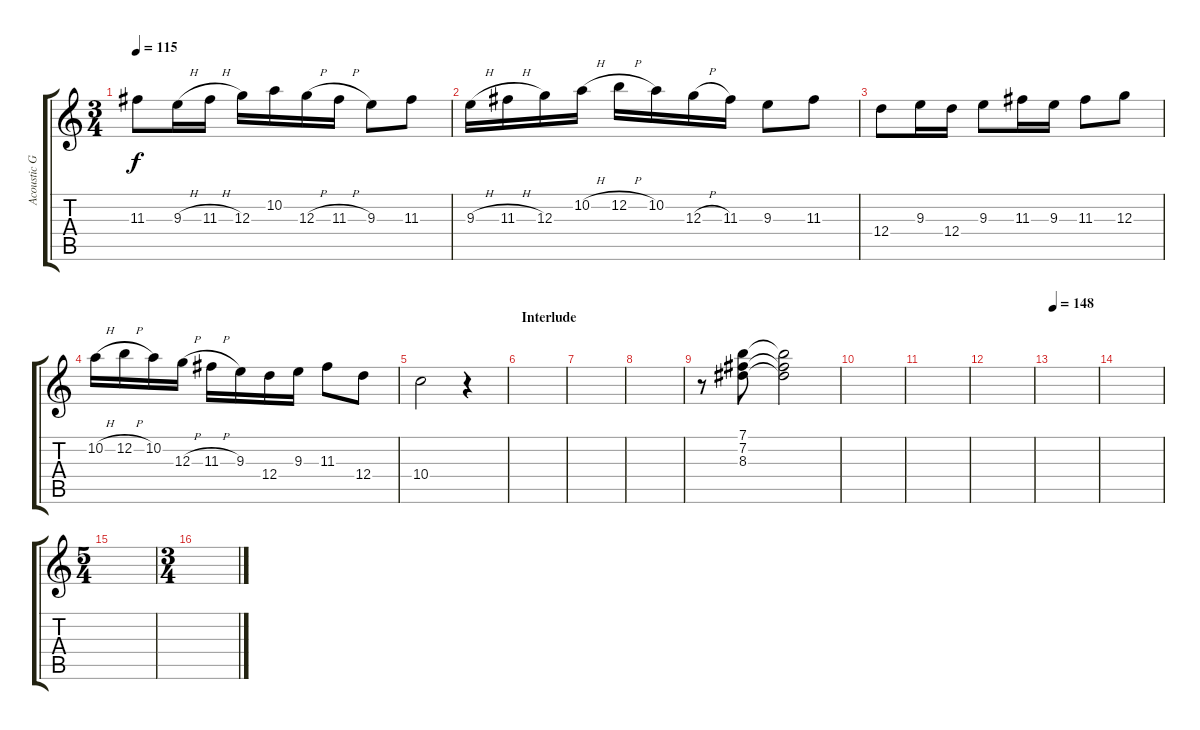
\track ("Acoustic Guitar 2" "Acoustic G") {instrument acousticguitarnylon}
\staff {score tabs}
\tuning (E4 B3 G3 D3 A2 E2) {hide}
\ts (3 4)
\tempo 115
\clef g2
\ks c
11.3.8{dy f} 9.3{h}.16 11.3{h}.16 12.3.16 10.2.16 12.3{h}.16 11.3{h}.16 9.3.8 11.3.8 |
9.3{h}.16 11.3{h}.16 12.3.16 10.2{h}.16 12.2{h}.16 10.2.16 12.3{h}.16 11.3.16 9.3.8 11.3.8 |
12.4.8 9.3.16 12.4.16 9.3.8 11.3.16 9.3.16 11.3.8 12.3.8 |
10.2{h}.16 12.2{h}.16 10.2.16 12.3{h}.16 11.3{h}.16 9.3.16 12.4.16 9.3.16 11.3.8 12.4.8 |
10.4.2 r.4 |
\section ("" "Interlude")
|
|
|
r.8 (7.1 7.2 8.3).8 (7.1{t} 7.2{t} 8.3{t}).2 |
|
|
|
\tempo 148
|
|
\ts (5 4)
|
\ts (3 4)
